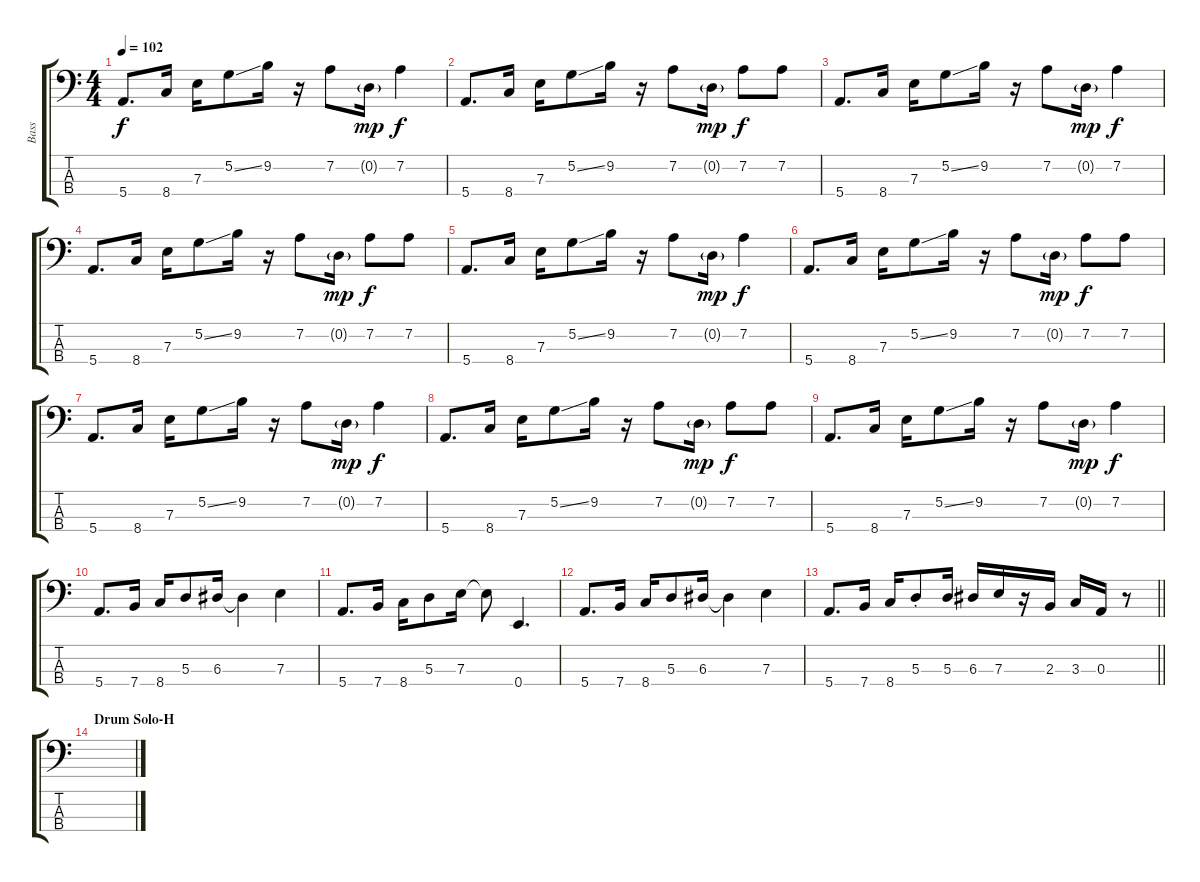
\track ("Bass" "Bass") {instrument electricbassfinger}
\staff {score tabs}
\tuning (G2 D2 A1 E1) {hide}
\ts (4 4)
\tempo 102
\clef f4
\ks c
5.4.8{d dy f} 8.4.16 7.3.16 5.2{ss}.8 9.2.16 r.16 7.2.8 0.2{g}.16{dy mp} 7.2.4{dy f} |
5.4.8{d} 8.4.16 7.3.16 5.2{ss}.8 9.2.16 r.16 7.2.8 0.2{g}.16{dy mp} 7.2.8{dy f} 7.2.8 |
5.4.8{d} 8.4.16 7.3.16 5.2{ss}.8 9.2.16 r.16 7.2.8 0.2{g}.16{dy mp} 7.2.4{dy f} |
5.4.8{d} 8.4.16 7.3.16 5.2{ss}.8 9.2.16 r.16 7.2.8 0.2{g}.16{dy mp} 7.2.8{dy f} 7.2.8 |
5.4.8{d} 8.4.16 7.3.16 5.2{ss}.8 9.2.16 r.16 7.2.8 0.2{g}.16{dy mp} 7.2.4{dy f} |
5.4.8{d} 8.4.16 7.3.16 5.2{ss}.8 9.2.16 r.16 7.2.8 0.2{g}.16{dy mp} 7.2.8{dy f} 7.2.8 |
5.4.8{d} 8.4.16 7.3.16 5.2{ss}.8 9.2.16 r.16 7.2.8 0.2{g}.16{dy mp} 7.2.4{dy f} |
5.4.8{d} 8.4.16 7.3.16 5.2{ss}.8 9.2.16 r.16 7.2.8 0.2{g}.16{dy mp} 7.2.8{dy f} 7.2.8 |
5.4.8{d} 8.4.16 7.3.16 5.2{ss}.8 9.2.16 r.16 7.2.8 0.2{g}.16{dy mp} 7.2.4{dy f} |
5.4.8{d} 7.4.16 8.4.16 5.3.8 6.3.16 6.3{t}.4 7.3.4 |
5.4.8{d} 7.4.16 8.4.16 5.3.8 7.3.16 7.3{t}.8 0.4.4{d} |
5.4.8{d} 7.4.16 8.4.16 5.3.8 6.3.16 6.3{t}.4 7.3.4 |
\barLineRight lightlight
5.4.8{d} 7.4.16 8.4.16 5.3{st}.8 5.3.16 6.3.16 7.3.16 r.16 2.3.16 3.3.16 0.3.16 r.8 |
\section ("" "Drum Solo-H")
